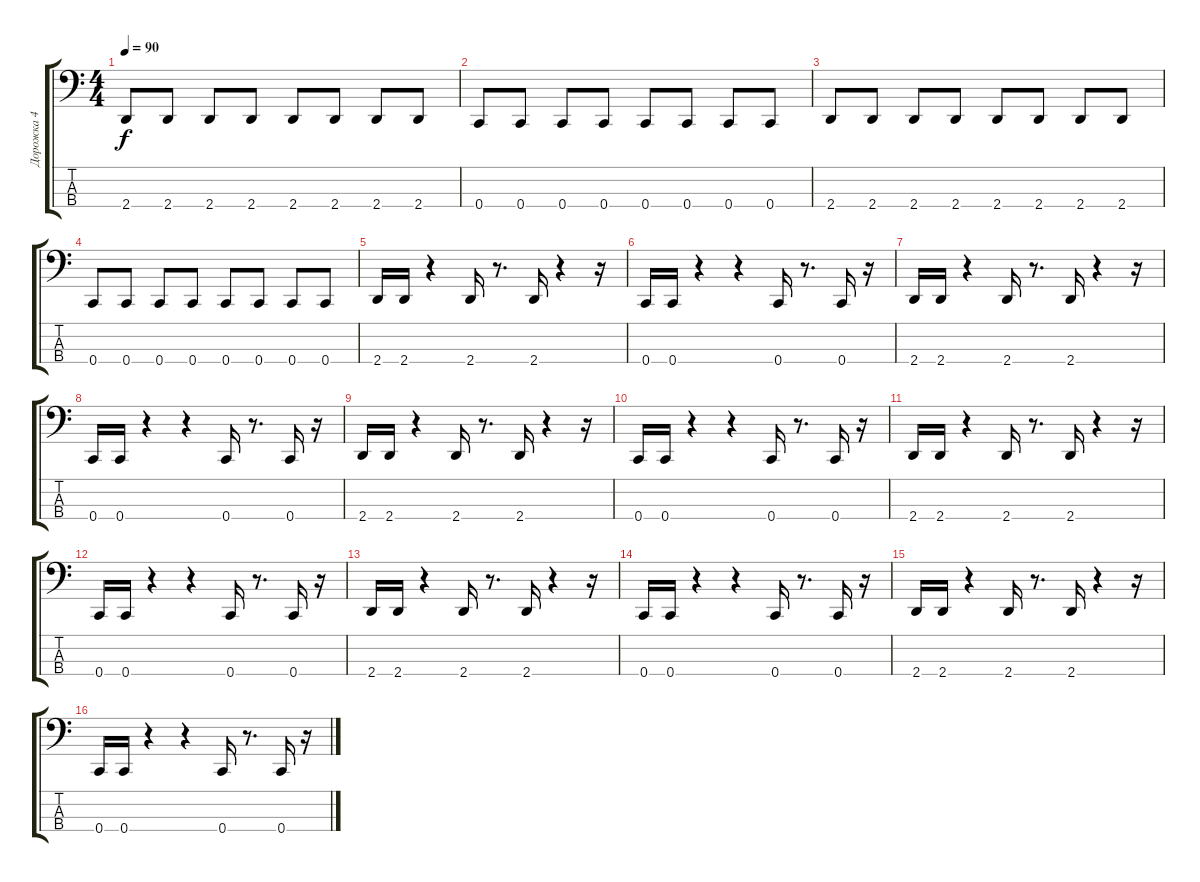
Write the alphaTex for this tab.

\track ("Дорожка 4" "Дорожка 4") {instrument electricbassfinger}
\staff {score tabs}
\tuning (Eb2 Bb1 F1 C1) {hide}
\ts (4 4)
\tempo 90
\clef f4
\ks c
2.4.8{dy f} 2.4.8 2.4.8 2.4.8 2.4.8 2.4.8 2.4.8 2.4.8 |
0.4.8 0.4.8 0.4.8 0.4.8 0.4.8 0.4.8 0.4.8 0.4.8 |
2.4.8 2.4.8 2.4.8 2.4.8 2.4.8 2.4.8 2.4.8 2.4.8 |
0.4.8 0.4.8 0.4.8 0.4.8 0.4.8 0.4.8 0.4.8 0.4.8 |
2.4.16 2.4.16 r.4 2.4.16 r.8{d} 2.4.16 r.4 r.16 |
0.4.16 0.4.16 r.4 r.4 0.4.16 r.8{d} 0.4.16 r.16 |
2.4.16 2.4.16 r.4 2.4.16 r.8{d} 2.4.16 r.4 r.16 |
0.4.16 0.4.16 r.4 r.4 0.4.16 r.8{d} 0.4.16 r.16 |
2.4.16 2.4.16 r.4 2.4.16 r.8{d} 2.4.16 r.4 r.16 |
0.4.16 0.4.16 r.4 r.4 0.4.16 r.8{d} 0.4.16 r.16 |
2.4.16 2.4.16 r.4 2.4.16 r.8{d} 2.4.16 r.4 r.16 |
0.4.16 0.4.16 r.4 r.4 0.4.16 r.8{d} 0.4.16 r.16 |
2.4.16 2.4.16 r.4 2.4.16 r.8{d} 2.4.16 r.4 r.16 |
0.4.16 0.4.16 r.4 r.4 0.4.16 r.8{d} 0.4.16 r.16 |
2.4.16 2.4.16 r.4 2.4.16 r.8{d} 2.4.16 r.4 r.16 |
0.4.16 0.4.16 r.4 r.4 0.4.16 r.8{d} 0.4.16 r.16
